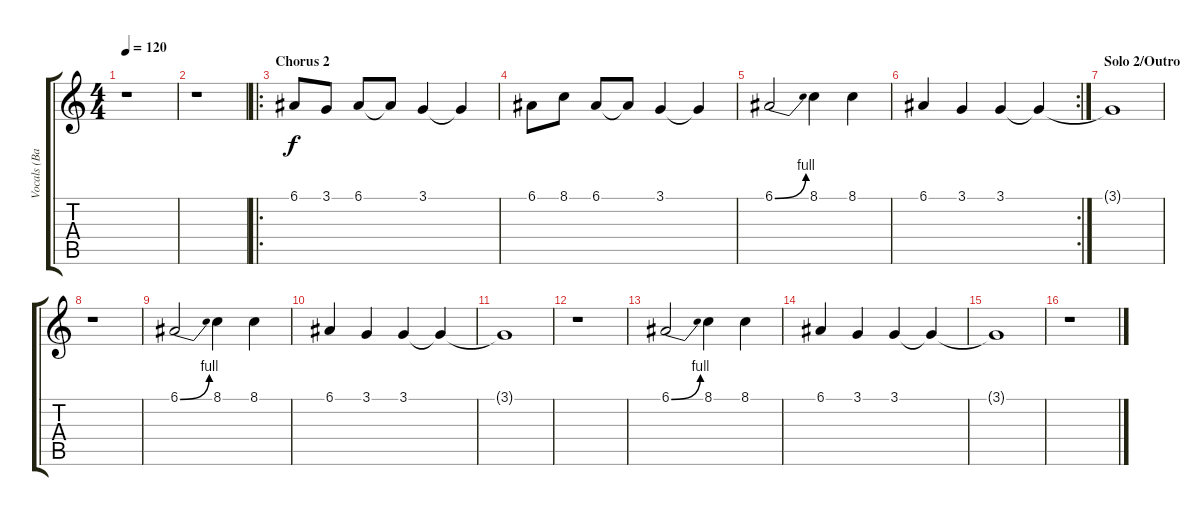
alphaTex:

\track ("Vocals (Back-Up)" "Vocals (Ba") {instrument choiraahs}
\staff {score tabs}
\tuning (E4 B3 G3 D3 A2 E2) {hide}
\ts (4 4)
\tempo 120
\clef g2
\ks c
r.1{dy f} |
r.1 |
\ro
\section ("" "Chorus 2")
6.1.8 3.1.8 6.1.8 6.1{t}.8 3.1.4 3.1{t}.4 |
6.1.8 8.1.8 6.1.8 6.1{t}.8 3.1.4 3.1{t}.4 |
6.1{be (bend 0 0 60 4)}.2 8.1.4 8.1.4 |
\rc 2
6.1.4 3.1.4 3.1.4 3.1{t}.4 |
\section ("" "Solo 2/Outro")
3.1{t}.1 |
r.1 |
6.1{be (bend 0 0 60 4)}.2 8.1.4 8.1.4 |
6.1.4 3.1.4 3.1.4 3.1{t}.4 |
3.1{t}.1 |
r.1 |
6.1{be (bend 0 0 60 4)}.2 8.1.4 8.1.4 |
6.1.4 3.1.4 3.1.4 3.1{t}.4 |
3.1{t}.1 |
r.1
